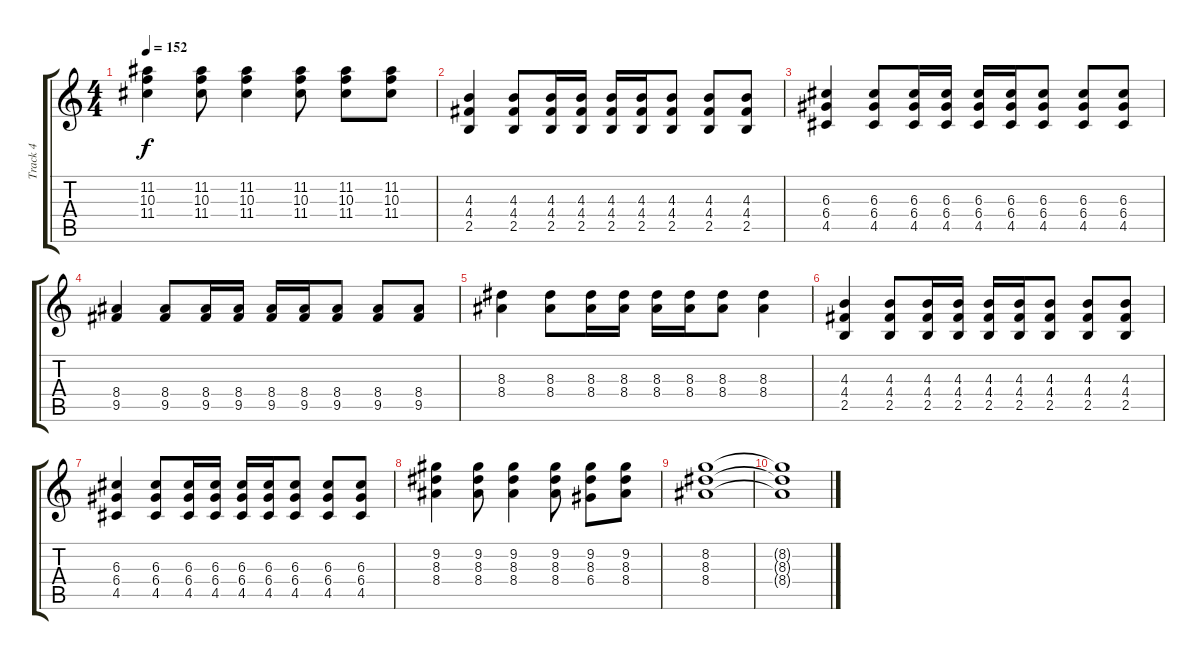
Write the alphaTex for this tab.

\track ("Track 4" "Track 4") {instrument overdrivenguitar}
\staff {score tabs}
\tuning (E4 B3 G3 D3 A2 E2) {hide}
\ts (4 4)
\tempo 152
\clef g2
\ks c
(11.2 10.3 11.4).4{dy f} (11.2 10.3 11.4).8 (11.2 10.3 11.4).4 (11.2 10.3 11.4).8 (11.2 10.3 11.4).8 (11.2 10.3 11.4).8 |
(4.3 4.4 2.5).4 (4.3 4.4 2.5).8 (4.3 4.4 2.5).16 (4.3 4.4 2.5).16 (4.3 4.4 2.5).16 (4.3 4.4 2.5).16 (4.3 4.4 2.5).8 (4.3 4.4 2.5).8 (4.3 4.4 2.5).8 |
(6.3 6.4 4.5).4 (6.3 6.4 4.5).8 (6.3 6.4 4.5).16 (6.3 6.4 4.5).16 (6.3 6.4 4.5).16 (6.3 6.4 4.5).16 (6.3 6.4 4.5).8 (6.3 6.4 4.5).8 (6.3 6.4 4.5).8 |
(8.4 9.5).4 (8.4 9.5).8 (8.4 9.5).16 (8.4 9.5).16 (8.4 9.5).16 (8.4 9.5).16 (8.4 9.5).8 (8.4 9.5).8 (8.4 9.5).8 |
(8.3 8.4).4 (8.3 8.4).8 (8.3 8.4).16 (8.3 8.4).16 (8.3 8.4).16 (8.3 8.4).16 (8.3 8.4).8 (8.3 8.4).4 |
(4.3 4.4 2.5).4 (4.3 4.4 2.5).8 (4.3 4.4 2.5).16 (4.3 4.4 2.5).16 (4.3 4.4 2.5).16 (4.3 4.4 2.5).16 (4.3 4.4 2.5).8 (4.3 4.4 2.5).8 (4.3 4.4 2.5).8 |
(6.3 6.4 4.5).4 (6.3 6.4 4.5).8 (6.3 6.4 4.5).16 (6.3 6.4 4.5).16 (6.3 6.4 4.5).16 (6.3 6.4 4.5).16 (6.3 6.4 4.5).8 (6.3 6.4 4.5).8 (6.3 6.4 4.5).8 |
(9.2 8.3 8.4).4 (9.2 8.3 8.4).8 (9.2 8.3 8.4).4 (9.2 8.3 8.4).8 (9.2 8.3 6.4).8 (9.2 8.3 8.4).8 |
(8.2 8.3 8.4).1 |
(8.2{t} 8.3{t} 8.4{t}).1
